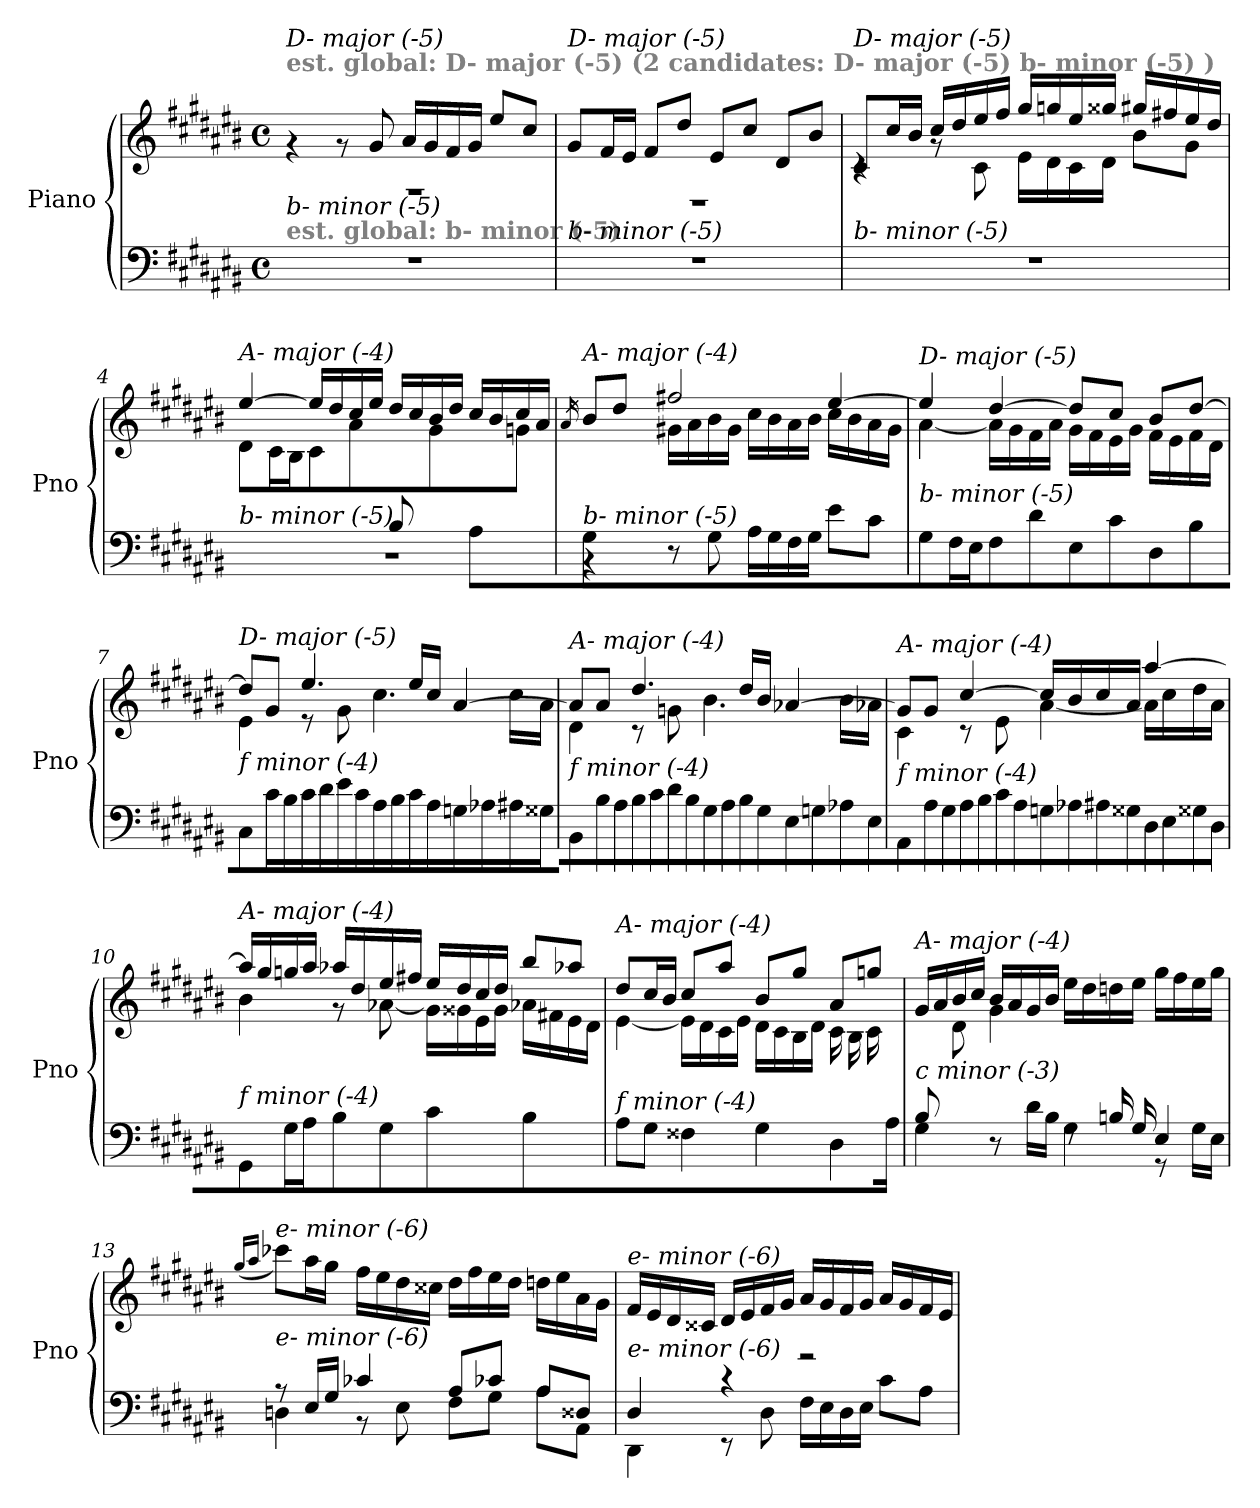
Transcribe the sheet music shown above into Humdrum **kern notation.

**kern	**kern
*part1	*part1
*staff2	*staff1
*I"Piano	*
*I'Pno	*
*clefF4	*clefG2
*k[f#c#g#d#a#e#b#]	*k[f#c#g#d#a#e#b#]
*M4/4	*M4/4
*met(c)	*met(c)
=1	=1
*	*^
!	!LO:TX:a:B:color=#808080:t=est. global&colon; D- major (-5) (2 candidates&colon; D- major (-5) b- minor (-5) )	!
!	!LO:TX:i:t=D- major (-5)	!
!LO:TX:a:B:color=#808080:t=est. global&colon; b- minor (-5)	!	!
!LO:TX:i:t=b- minor (-5)	!	!
1r	1rF	4rg
.	.	8rg
.	.	8g#/
.	.	16a#/LL
.	.	16g#/
.	.	16f#/
.	.	16g#/JJ
.	.	8ee#/L
.	.	8cc#/J
=2	=2	=2
!	!LO:TX:i:t=D- major (-5)	!
!LO:TX:i:t=b- minor (-5)	!	!
1r	1rD	8g#/L
.	.	16f#/L
.	.	16e#/JJ
.	.	8f#/L
.	.	8dd#/J
.	.	8e#/L
.	.	8cc#/J
.	.	8d#/L
.	.	8b#/J
=3	=3	=3
!	!LO:TX:i:t=D- major (-5)	!
!LO:TX:i:t=b- minor (-5)	!	!
1r	8c#/L	4rc
.	16cc#/L	.
.	16b#/JJ	.
.	16cc#/LL	8rg
.	16dd#/	.
.	16ee#/	8c#\
.	16ff#/JJ	.
.	16gg#/LL	16e#\LL
.	16ggni/	16d#\
.	16ee#/	16c#\
.	16gg##i/JJ	16d#\JJ
.	16gg#/LL	8b#\L
.	16ff#X/	.
.	16ee#/	8g#\J
.	16dd#/JJ	.
!!LO:LB:g=z	!!
=4	=4	=4
*^	*	*
!	!	!LO:TX:i:t=A- major (-4)	!
!LO:TX:i:t=b- minor (-5)	!	!	!
2ryy	1r	[4ee#/	8d#\L
.	.	.	16c#\L
.	.	.	16B#\JJ
.	.	16ee#/LL]	8c#\L
.	.	16dd#/	.
.	.	16cc#/	8a#\J
.	.	16ee#/JJ	.
8B#/L	.	16dd#/LL	8ryy
.	.	16cc#/	.
8ryy	.	16b#/	8g#\J
.	.	16dd#/JJ	.
8A#/L	.	16cc#/LL	8ryy
.	.	16b#/	.
8ryy	.	16cc#/	8gni\J
.	.	16a#/JJ	.
=5	=5	=5	=5
.	.	16qa#/	.
!	!	!LO:TX:i:t=A- major (-4)	!
!LO:TX:i:t=b- minor (-5)	!	!	!
8G#/L	4rBB	8b#/L	8ryy
2..ryy	.	8dd#/J	16g#\L
.	.	.	16gni\JJ
.	8r	2ff#X/	16g#\LL
.	.	.	16a#\
.	8G#\	.	16b#\
.	.	.	16g#\JJ
.	16A#\LL	.	16cc#\LL
.	16G#\	.	16b#\
.	16F#\	.	16a#\
.	16G#\JJ	.	16b#\JJ
.	8e#\L	[4ee#/	16cc#\LL
.	.	.	16b#\
.	8c#\J	.	16a#\
.	.	.	16g#\JJ
*v	*v	*	*
=6	=6	=6
!	!LO:TX:i:t=D- major (-5)	!
!LO:TX:i:t=b- minor (-5)	!	!
8G#\L	4ee#/]	[4a#\
16F#\L	.	.
16E#\JJ	.	.
8F#\L	[4dd#/	16a#\LL]
.	.	16g#\
8d#\J	.	16f#\
.	.	16a#\JJ
8E#\L	8dd#/L]	16g#\LL
.	.	16f#\
8c#\J	8cc#/J	16e#\
.	.	16g#\JJ
8D#\L	8b#/L	16f#\LL
.	.	16e#\
8B#\J	[8dd#/J	16f#\
.	.	16d#\JJ
!!LO:LB:g=z	!!
=7	=7	=7
!	!LO:TX:i:t=D- major (-5)	!
!LO:TX:i:t=f minor (-4)	!	!
8C#\L	8dd#/L]	4e#\
16c#\L	8g#/J	.
16B#\JJ	.	.
16c#\LL	4.ee#/	8r
16d#\	.	.
16e#\	.	8g#\
16c#\JJ	.	.
16A#\LL	.	4.cc#\
16B#\	.	.
16c#\	16ee#/LL	.
16A#\JJ	16cc#/JJ	.
16Gni\LL	[4a#/	.
16A-Xi\	.	.
16A#\	.	16cc#\LL
16G##i\JJ	.	16a#\JJ
=8	=8	=8
!	!LO:TX:i:t=A- major (-4)	!
!LO:TX:i:t=f minor (-4)	!	!
8BB#\L	8a#/L]	4d#\
16B#\L	8a#/J	.
16A#\JJ	.	.
16B#\LL	4.dd#/	8r
16c#\	.	.
16d#\	.	8gni\
16B#\JJ	.	.
16G#\LL	.	4.b#\
16A#\	.	.
16B#\	16dd#/LL	.
16G#\JJ	16b#/JJ	.
16E#\LL	[4a-Xi/	.
16Gni\	.	.
16A-Xi\	.	16b#\LL
16E#\JJ	.	16a-Xi\JJ
=9	=9	=9
!	!LO:TX:i:t=A- major (-4)	!
!LO:TX:i:t=f minor (-4)	!	!
8AA#\L	8g#/L]	4c#\
16A#\L	8g#/J	.
16G#\JJ	.	.
16A#\LL	[4cc#/	8r
16B#\	.	.
16c#\	.	8e#\
16A#\JJ	.	.
16Gni\LL	16cc#/LL]	[4a#\
16A-Xi\	16b#/	.
16A#\	16cc#/	.
16G##i\JJ	16a#/JJ	.
16D#\LL	[4aa#/	16a#\LL]
16E#\	.	16cc#\
16G##Xi\	.	16dd#\
16D#\JJ	.	16a#\JJ
!!LO:LB:g=z	!!
=10	=10	=10
!	!LO:TX:i:t=A- major (-4)	!
!LO:TX:i:t=f minor (-4)	!	!
8GG#\L	16aa#/LL]	4b#\
.	16gg#/	.
16G#\L	16ggni/	.
16A#\JJ	16aa#/JJ	.
8B#\L	16aa-Xi/LL	8r
.	16dd#/	.
8G#\J	16ee#/	[8a-Xi\
.	16ff#X/JJ	.
4c#\	16ee#/LL	16g#\LL]
.	16dd#/	16g##Xi\
.	16cc#/	16e#\
.	16dd#/JJ	16g##i\JJ
4B#\	8bb#/L	16a-Xi\LL
.	.	16f#X\
.	8aa-Xi/J	16e#\
.	.	16d#\JJ
=11	=11	=11
*^	*	*
!	!	!LO:TX:i:t=A- major (-4)	!
!LO:TX:i:t=f minor (-4)	!	!	!
2...ryy	8A#\L	8dd#/L	[4e#\
.	8G#\J	16cc#/L	.
.	.	16b#/JJ	.
.	4F##Xj\	8cc#/L	16e#\LL]
.	.	.	16d#\
.	.	8aa#/J	16c#\
.	.	.	16e#\JJ
.	4G#\	8b#/L	16d#\LL
.	.	.	16c#\
.	.	8gg#/J	16B#\
.	.	.	16d#\JJ
.	4D#\	8a#/L	16c#\LL
.	.	.	16B#\
.	.	8ggni/J	16c#\
16A#/JJ	.	.	16ryy
=12	=12	=12	=12
!	!	!LO:TX:i:t=A- major (-4)	!
!LO:TX:i:t=c minor (-3)	!	!	!
8B#/L	4G#\	16g#/LL	8ryy
.	.	16a#/	.
4.ryy	.	16b#/	8d#\J
.	.	16cc#/JJ	.
.	8r	16b#/LL	4g#\
.	.	16a#/	.
.	16d#\LL	16g#/	.
.	16B#\JJ	16b#/JJ	.
8rF	4G#\	16ee#\LL	2ryy
.	.	16dd#\	.
16Bn/LL	.	16ddni\	.
16G#/JJ	.	16ee#\JJ	.
4E#/	8r	16gg#\LL	.
.	.	16ff#\	.
.	16G#\LL	16ee#\	.
.	16E#\JJ	16gg#\JJ	.
*	*	*v	*v
!!LO:LB:g=z
=13	=13	=13
.	.	(16qgg#/LL
.	.	16qaa#/JJ
!	!	!LO:TX:i:t=e- minor (-6)
!LO:TX:i:t=e- minor (-6)	!	!
8r	4Dni\	8ccc-Xi\L)
16E#/LL	.	16aa#\L
16G#/JJ	.	16gg#\JJ
4c-Xi/	8r	16ff#\LL
.	.	16ee#\
.	8E#\	16dd#\
.	.	16cc##Xj\JJ
8A#/L	8F#\L	16dd#\LL
.	.	16ff#\
8c-Xi/J	8G#\J	16ee#\
.	.	16dd#\JJ
8A#/L	8A#\L	16ddni\LL
.	.	16ee#\
8D##Xi/J	8AA#\J	16a#\
.	.	16g#\JJ
=14	=14	=14
!	!	!LO:TX:i:t=e- minor (-6)
!LO:TX:i:t=e- minor (-6)	!	!
4D#/	4DD#\	16f#/LL
.	.	16e#/
.	.	16d#/
.	.	16c##Xj/JJ
4r	8r	16d#/LL
.	.	16e#/
.	8D#\	16f#/
.	.	16g#/JJ
2r	16F#\LL	16a#/LL
.	16E#\	16g#/
.	16D#\	16f#/
.	16E#\JJ	16g#/JJ
.	8c#\L	16a#/LL
.	.	16g#/
.	8A#\J	16f#/
.	.	16e#/JJ
*v	*v	*
=	=
*-	*-
